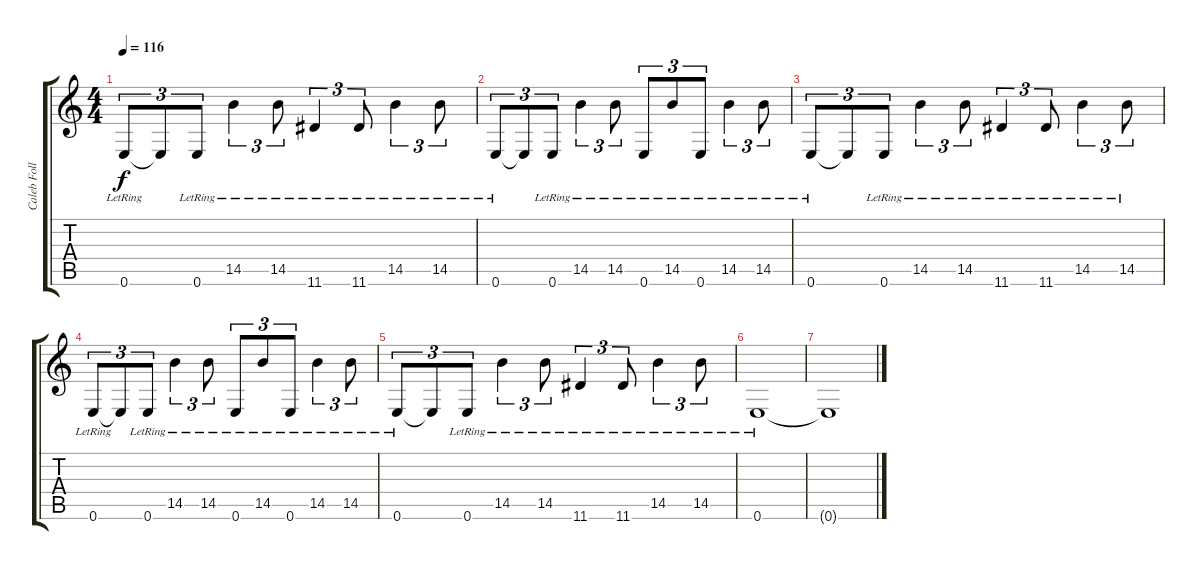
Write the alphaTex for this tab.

\track ("Caleb Followill" "Caleb Foll") {instrument electricguitarclean}
\staff {score tabs}
\tuning (E4 B3 G3 D3 A2 E2) {hide}
\ts (4 4)
\tempo 116
\clef g2
\ks c
0.6{lr}.8{tu (3 2) dy f} 0.6{t}.8{tu (3 2)} 0.6{lr}.8{tu (3 2)} 14.5{lr}.4{tu (3 2)} 14.5{lr}.8{tu (3 2)} 11.6{lr}.4{tu (3 2)} 11.6{lr}.8{tu (3 2)} 14.5{lr}.4{tu (3 2)} 14.5{lr}.8{tu (3 2)} |
0.6{lr}.8{tu (3 2)} 0.6{t}.8{tu (3 2)} 0.6{lr}.8{tu (3 2)} 14.5{lr}.4{tu (3 2)} 14.5{lr}.8{tu (3 2)} 0.6{lr}.8{tu (3 2)} 14.5{lr}.8{tu (3 2)} 0.6{lr}.8{tu (3 2)} 14.5{lr}.4{tu (3 2)} 14.5{lr}.8{tu (3 2)} |
0.6{lr}.8{tu (3 2)} 0.6{t}.8{tu (3 2)} 0.6{lr}.8{tu (3 2)} 14.5{lr}.4{tu (3 2)} 14.5{lr}.8{tu (3 2)} 11.6{lr}.4{tu (3 2)} 11.6{lr}.8{tu (3 2)} 14.5{lr}.4{tu (3 2)} 14.5{lr}.8{tu (3 2)} |
0.6{lr}.8{tu (3 2)} 0.6{t}.8{tu (3 2)} 0.6{lr}.8{tu (3 2)} 14.5{lr}.4{tu (3 2)} 14.5{lr}.8{tu (3 2)} 0.6{lr}.8{tu (3 2)} 14.5{lr}.8{tu (3 2)} 0.6{lr}.8{tu (3 2)} 14.5{lr}.4{tu (3 2)} 14.5{lr}.8{tu (3 2)} |
0.6{lr}.8{tu (3 2)} 0.6{t}.8{tu (3 2)} 0.6{lr}.8{tu (3 2)} 14.5{lr}.4{tu (3 2)} 14.5{lr}.8{tu (3 2)} 11.6{lr}.4{tu (3 2)} 11.6{lr}.8{tu (3 2)} 14.5{lr}.4{tu (3 2)} 14.5{lr}.8{tu (3 2)} |
0.6{lr}.1 |
0.6{t}.1
